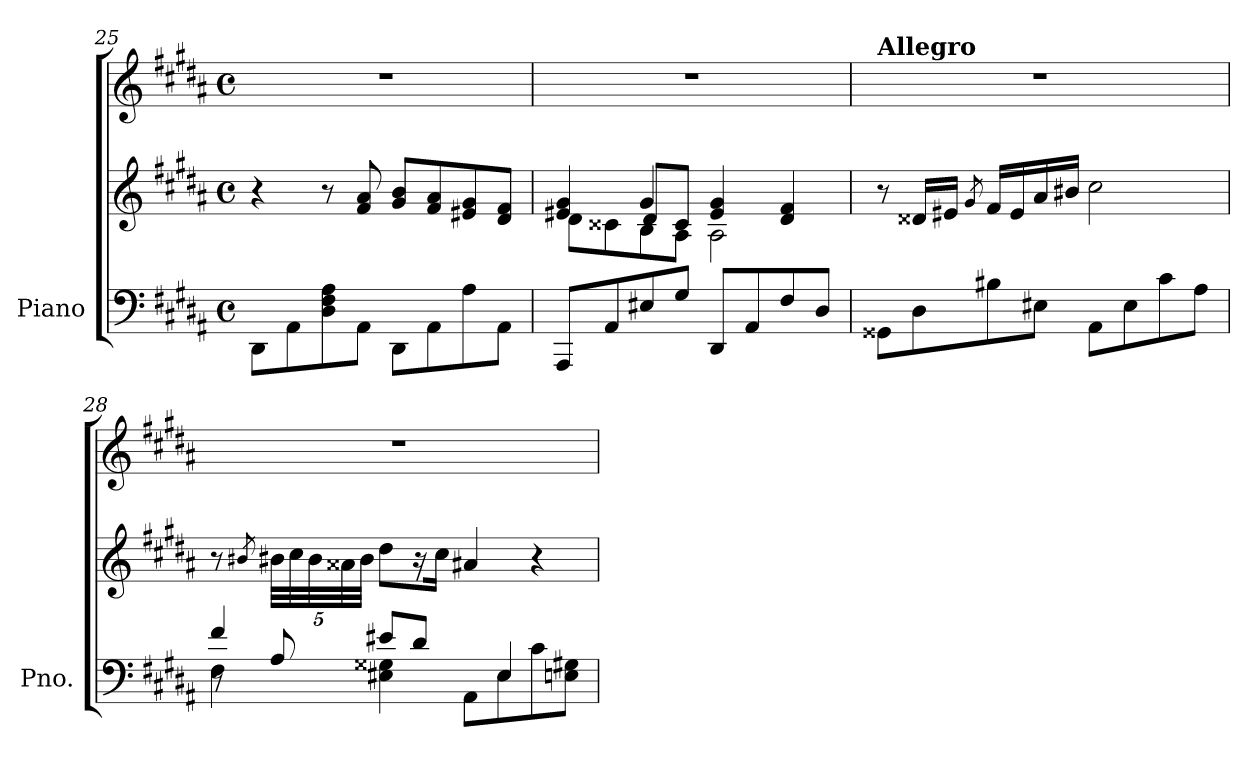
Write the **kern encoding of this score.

**kern	**kern	**kern
*part1	*part1	*part1
*staff3	*staff2	*staff1
*I"Piano	*	*
*I'Pno.	*	*
*clefF4	*clefG2	*clefG2
*k[f#c#g#d#a#]	*k[f#c#g#d#a#]	*k[f#c#g#d#a#]
*M4/4	*M4/4	*M4/4
*met(c)	*met(c)	*met(c)
=25	=25	=25
8DD#\L	4r	1r
8AA#\	.	.
8D#\ 8F#\ 8A#\	8r	.
8AA#\J	8f#/ 8a#/	.
8DD#\L	8g#/ 8b/L	.
8AA#\	8f#/ 8a#/	.
8A#\	8e#X/ 8g#/	.
8AA#\J	8d#/ 8f#/J	.
=26	=26	=26
*	*^	*
*	*	*^	*
8AAA#/L	4e#X/ 4g#/	8d#\L	4ryy	1r
8AA#/	.	8c##X\	.	.
8E#X/	4g#/	8B\	8d#/L	.
8G#/J	.	8A#\J	8c##/J	.
8DD#/L	4e#/ 4g#/	2A#\	2ryy	.
8AA#/	.	.	.	.
8F#/	4d#/ 4f#/	.	.	.
8D#/J	.	.	.	.
*	*v	*v	*v	*
!!LO:PB:g=z
=27	=27	=27
!	!	!LO:TX:a:B:t=Allegro
8GG##X\L	8r	1r
8D#\	16d##X/LL	.
.	16e#X/JJ	.
.	8qg#/	.
8B#X\	16f#/LL	.
.	16e#/	.
8E#X\J	16a#/	.
.	16b#X/JJ	.
8AA#\L	2cc#\	.
8E#\	.	.
8c#\	.	.
8A#\J	.	.
=28	=28	=28
*^	*	*
*	*^	*	*
4F#\	8r	4f#/	8r	1r
.	.	.	8qb#X/	.
*	*	*	*Xbrackettup	*
.	8A#/	.	40b#\LLL	.
.	.	.	40cc#\	.
.	.	.	40b#\	.
.	.	.	40a##X\	.
.	.	.	40b#\JJJ	.
4E#X\ 4G##X\	2.ryy	8e#X/L	8dd#\L	.
.	.	8d#/J	16r	.
.	.	.	16cc#\Jk	.
8ryy	.	8AA#\L	4a#X/	.
4E#/	.	8E#\	.	.
.	.	8c#\	4r	.
8ryy	.	8En\ 8G#X\J	.	.
*v	*v	*v	*	*
=	=	=
*-	*-	*-
